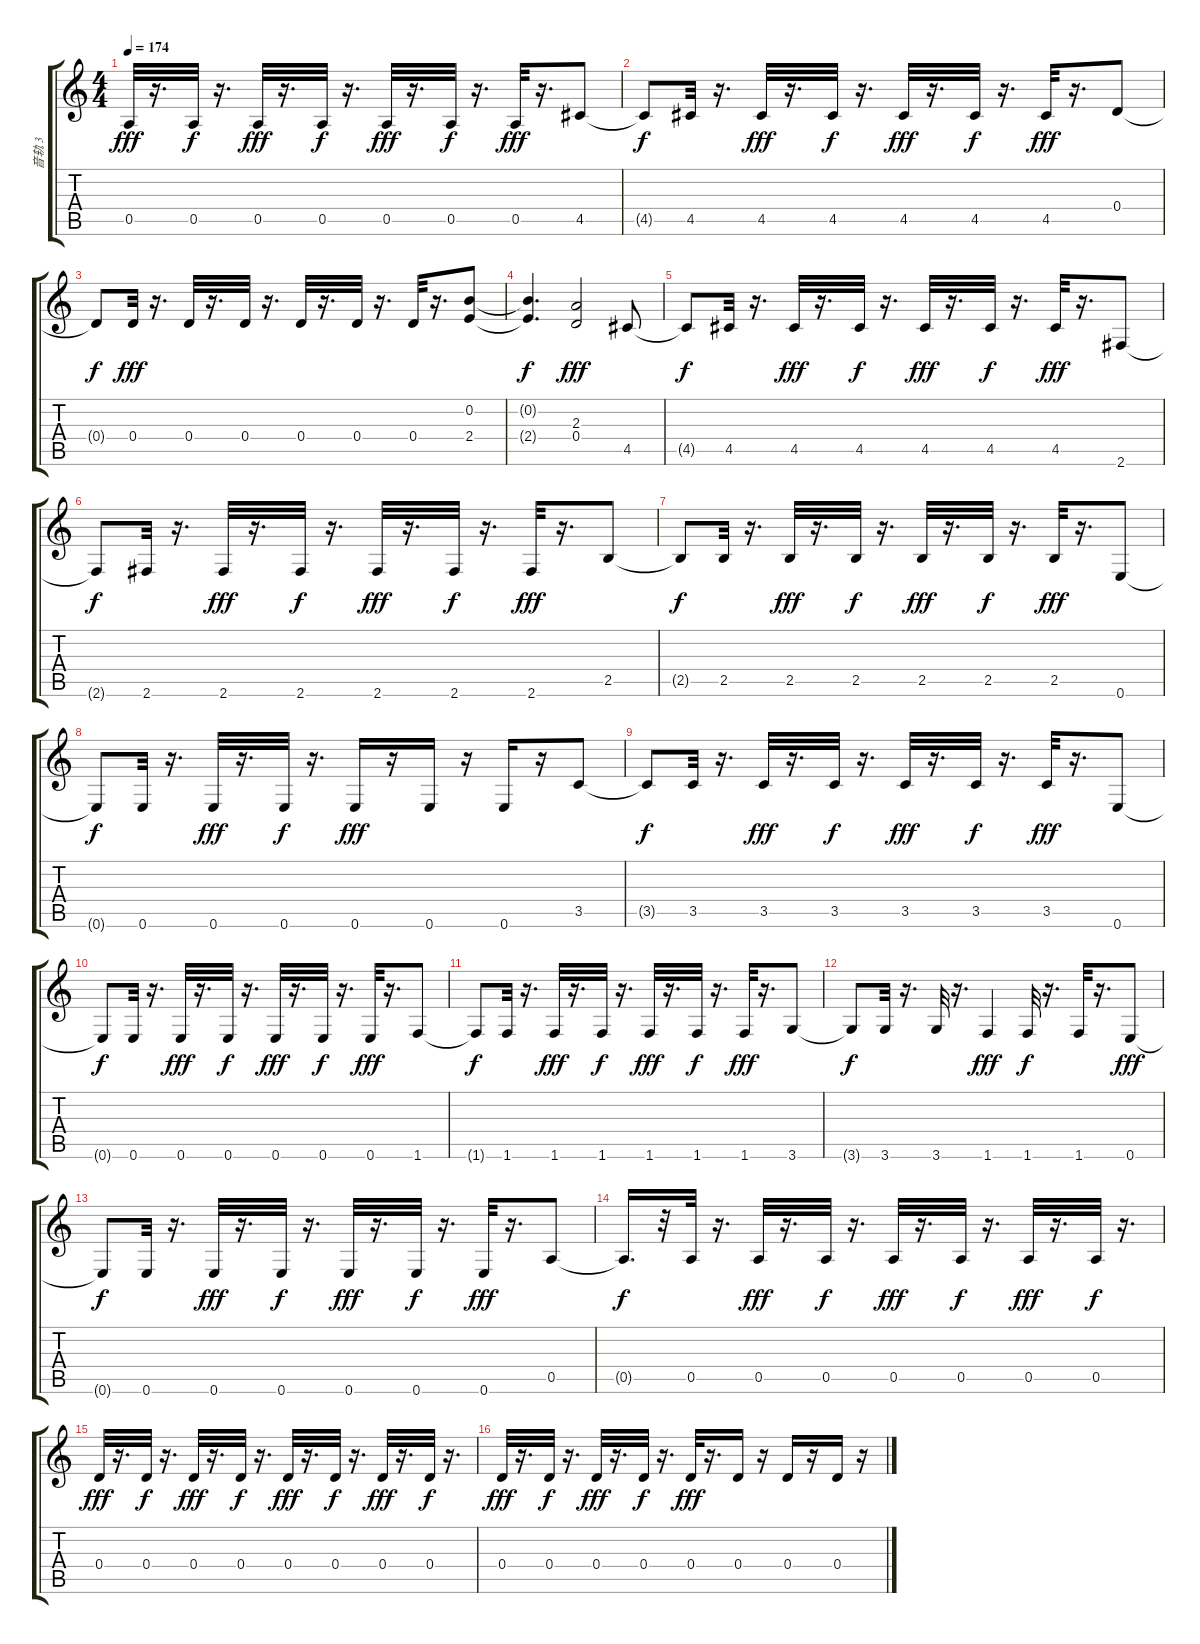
\track ("音轨 3" "音轨 3") {instrument distortionguitar}
\staff {score tabs}
\tuning (E4 B3 G3 D3 A2 E2) {hide}
\ts (4 4)
\tempo 174
\clef g2
\ks c
0.5.32{dy fff} r.16{d} 0.5.32{dy f} r.16{d} 0.5.32{dy fff} r.16{d} 0.5.32{dy f} r.16{d} 0.5.32{dy fff} r.16{d} 0.5.32{dy f} r.16{d} 0.5.32{dy fff} r.16{d} 4.5.8 |
4.5{t}.8{dy f} 4.5.32 r.16{d} 4.5.32{dy fff} r.16{d} 4.5.32{dy f} r.16{d} 4.5.32{dy fff} r.16{d} 4.5.32{dy f} r.16{d} 4.5.32{dy fff} r.16{d} 0.4.8 |
0.4{t}.8{dy f} 0.4.32{dy fff} r.16{d} 0.4.32 r.16{d} 0.4.32 r.16{d} 0.4.32 r.16{d} 0.4.32 r.16{d} 0.4.32 r.16{d} (0.2 2.4).8 |
(0.2{t} 2.4{t}).4{d dy f} (2.3 0.4).2{dy fff} 4.5.8 |
4.5{t}.8{dy f} 4.5.32 r.16{d} 4.5.32{dy fff} r.16{d} 4.5.32{dy f} r.16{d} 4.5.32{dy fff} r.16{d} 4.5.32{dy f} r.16{d} 4.5.32{dy fff} r.16{d} 2.6.8 |
2.6{t}.8{dy f} 2.6.32 r.16{d} 2.6.32{dy fff} r.16{d} 2.6.32{dy f} r.16{d} 2.6.32{dy fff} r.16{d} 2.6.32{dy f} r.16{d} 2.6.32{dy fff} r.16{d} 2.5.8 |
2.5{t}.8{dy f} 2.5.32 r.16{d} 2.5.32{dy fff} r.16{d} 2.5.32{dy f} r.16{d} 2.5.32{dy fff} r.16{d} 2.5.32{dy f} r.16{d} 2.5.32{dy fff} r.16{d} 0.6.8 |
0.6{t}.8{dy f} 0.6.32 r.16{d} 0.6.32{dy fff} r.16{d} 0.6.32{dy f} r.16{d} 0.6.16{dy fff} r.16 0.6.16 r.16 0.6.16 r.16 3.5.8 |
3.5{t}.8{dy f} 3.5.32 r.16{d} 3.5.32{dy fff} r.16{d} 3.5.32{dy f} r.16{d} 3.5.32{dy fff} r.16{d} 3.5.32{dy f} r.16{d} 3.5.32{dy fff} r.16{d} 0.6.8 |
0.6{t}.8{dy f} 0.6.32 r.16{d} 0.6.32{dy fff} r.16{d} 0.6.32{dy f} r.16{d} 0.6.32{dy fff} r.16{d} 0.6.32{dy f} r.16{d} 0.6.32{dy fff} r.16{d} 1.6.8 |
1.6{t}.8{dy f} 1.6.32 r.16{d} 1.6.32{dy fff} r.16{d} 1.6.32{dy f} r.16{d} 1.6.32{dy fff} r.16{d} 1.6.32{dy f} r.16{d} 1.6.32{dy fff} r.16{d} 3.6.8 |
3.6{t}.8{dy f} 3.6.32 r.16{d} 3.6.32 r.16{d} 1.6.4{dy fff} 1.6.32{dy f} r.16{d} 1.6.32 r.16{d} 0.6.8{dy fff} |
0.6{t}.8{dy f} 0.6.32 r.16{d} 0.6.32{dy fff} r.16{d} 0.6.32{dy f} r.16{d} 0.6.32{dy fff} r.16{d} 0.6.32{dy f} r.16{d} 0.6.32{dy fff} r.16{d} 0.5.8 |
0.5{t}.16{d dy f} r.32 0.5.32 r.16{d} 0.5.32{dy fff} r.16{d} 0.5.32{dy f} r.16{d} 0.5.32{dy fff} r.16{d} 0.5.32{dy f} r.16{d} 0.5.32{dy fff} r.16{d} 0.5.32{dy f} r.16{d} |
0.4.32{dy fff} r.16{d} 0.4.32{dy f} r.16{d} 0.4.32{dy fff} r.16{d} 0.4.32{dy f} r.16{d} 0.4.32{dy fff} r.16{d} 0.4.32{dy f} r.16{d} 0.4.32{dy fff} r.16{d} 0.4.32{dy f} r.16{d} |
0.4.32{dy fff} r.16{d} 0.4.32{dy f} r.16{d} 0.4.32{dy fff} r.16{d} 0.4.32{dy f} r.16{d} 0.4.32{dy fff} r.16{d} 0.4.16 r.16 0.4.16 r.16 0.4.16 r.16
